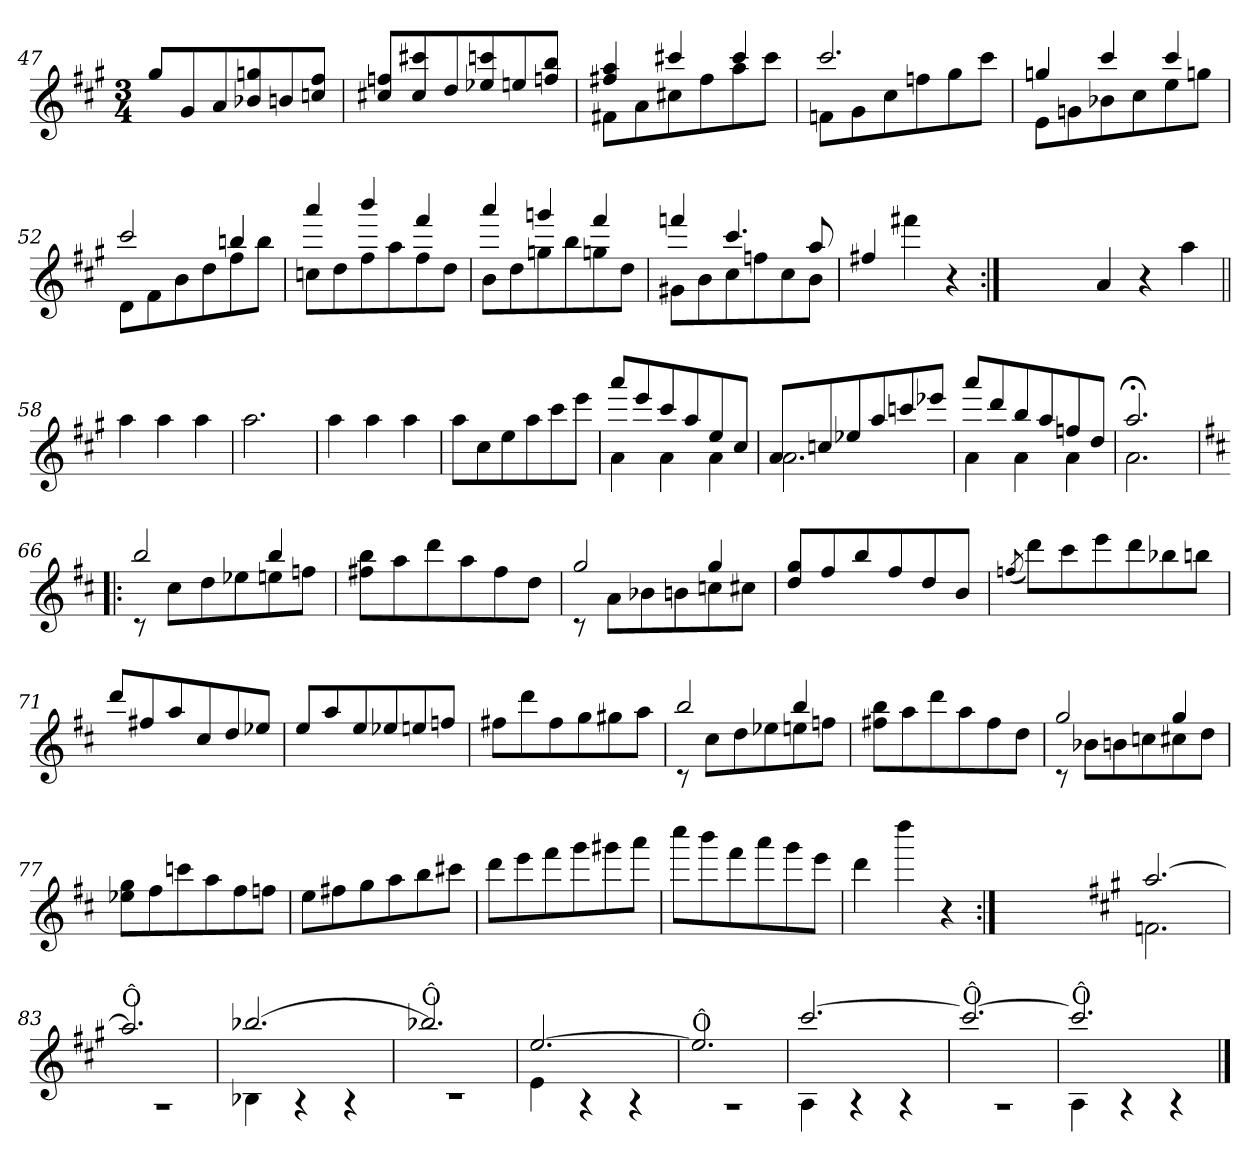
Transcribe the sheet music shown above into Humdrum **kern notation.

**kern
*part1
*staff1
*clefG2
*k[f#c#g#]
*A:
*M3/4
=47
8gg#/L
8g#/
8a/
8b-X/ 8ggn/
8bn/
8ccn/ 8ff#/J
=48
8cc#X/ 8ffn/L
8cc#/ 8ccc#X/
8dd/
8ee-X/ 8cccn/
8een/
8ffn/ 8bb/J
!!LO:PB:g=z
=49
*^
4ff#X/ 4aa/	8f#X\L
.	8a\
4ccc#X/	8cc#X\
.	8ff#\
4ccc#/	8aa\
.	8ccc#\J
=50	=50
2.ccc#/	8fn\L
.	8g#\
.	8cc#\
.	8ffn\
.	8gg#\
.	8ccc#\J
=51	=51
4ggn/	8e\L
.	8gn\
4ccc#/	8b-X\
.	8cc#\
4ccc#/	8ee\
.	8ggn\J
=52	=52
2ccc#/	8d\L
.	8f#\
.	8b\
.	8dd\
4bbn/	8ff#\
.	8bb\J
!!LO:LB:g=z	!!
=53	=53
4aaa/	8ccn\L
.	8dd\
4bbb/	8ff#\
.	8aa\
4fff#/	8ff#\
.	8dd\J
=54	=54
4aaa/	8b\L
.	8dd\
4gggn/	8ggn\
.	8bb\
4fff#/	8ggn\
.	8dd\J
=55	=55
4fffn/	8g#X\L
.	8b\
4.ccc#/	8cc#\
.	8ffn\
.	8cc#\
8aa/	8b\J
*v	*v
=56
4ff#X/
4fff#X\
4r
=56X561:|!
2.ryy
!!LO:LB:g=z
=57-
4a/
4r
4aa\
=58||
4aa\
4aa\
4aa\
=59
2.aa\
=60
4aa\
4aa\
4aa\
=61
8aa\L
8cc#\
8ee\
8aa\
8ccc#\
8eee\J
!!LO:LB:g=z
=62
*^
8aaa/L	4a\
8eee/	.
8ccc#/	4a\
8aa/	.
8ee/	4a\
8cc#/J	.
=63	=63
8a/L	2.a\
8ccn/	.
8ee-X/	.
8aa/	.
8cccn/	.
8eee-X/J	.
=64	=64
8aaa/L	4a\
8ddd/	.
8bb/	4a\
8aa/	.
8ffn/	4a\
8dd/J	.
=65	=65
2.aa;</	2.a\
!!LO:LB:g=z	!!
=66!|:	=66!|:
*k[f#c#]	*
*D:	*
2bb/	8rB
.	8cc#\L
.	8dd\
.	8ee-X\
4bb/	8een\
.	8ffn\J
*v	*v
=67
8ff#X\ 8bb\L
8aa\
8ddd\
8aa\
8ff#\
8dd\J
=68
*^
2gg/	8rB
.	8a\L
.	8b-X\
.	8bn\
4gg/	8ccn\
.	8cc#X\J
*v	*v
=69
8dd/ 8gg/L
8ff#/
8bb/
8ff#/
8dd/
8b/J
!!LO:LB:g=z
=70
(<8qffn/
8ddd\L)
8ccc#\
8eee\
8ddd\
8bb-X\
8bbn\J
=71
8ddd/L
8ff#X/
8aa/
8cc#/
8dd/
8ee-X/J
=72
8ee/L
8aa/
8ee/
8ee-X/
8een/
8ffn/J
=73
8ff#X\L
8ddd\
8ff#\
8gg\
8gg#X\
8aa\J
!!LO:LB:g=z
=74
*^
2bb/	8rB
.	8cc#\L
.	8dd\
.	8ee-X\
4bb/	8een\
.	8ffn\J
*v	*v
=75
8ff#X\ 8bb\L
8aa\
8ddd\
8aa\
8ff#\
8dd\J
=76
*^
2gg/	8rB
.	8b-X\L
.	8bn\
.	8ccn\
4gg/	8cc#X\
.	8dd\J
*v	*v
=77
8ee-X\ 8gg\L
8ff#\
8cccn\
8aa\
8ff#\
8ffn\J
!!LO:LB:g=z
=78
8ee\L
8ff#X\
8gg\
8aa\
8bb\
8ccc#X\J
=79
8ddd\L
8eee\
8fff#\
8ggg\
8ggg#X\
8aaa\J
=80
8cccc#\L
8bbb\
8fff#\
8aaa\
8ggg\
8eee\J
=81
4ddd\
4dddd\
4r
=81X812:|!
2.ryy
!!LO:LB:g=z
=82-
*k[f#c#g#]
*A:
*^
[>2.aa/	2.fn\
=83	=83
!LO:TX:a:t=Ô	!
2.aa/]	2.rB
=84	=84
[>2.bb-X/	4B-X\
.	4rG
.	4rG
=85	=85
!LO:TX:a:t=Ô	!
2.bb-X/]	2.rc
!!LO:LB:g=z	!!
=86	=86
[>2.ee/	4e\
.	4rG
.	4rG
=87	=87
!LO:TX:a:t=Ô	!
2.ee/]	2.rB
=88	=88
[>2.ccc#/	4A\
.	4rG
.	4rG
=89	=89
!LO:TX:a:t=Ô	!
2.ccc#/_	2.rB
=90	=90
!LO:TX:a:t=Ô	!
2.ccc#/]	4A\
.	4rG
.	4rG
*v	*v
==
*-
